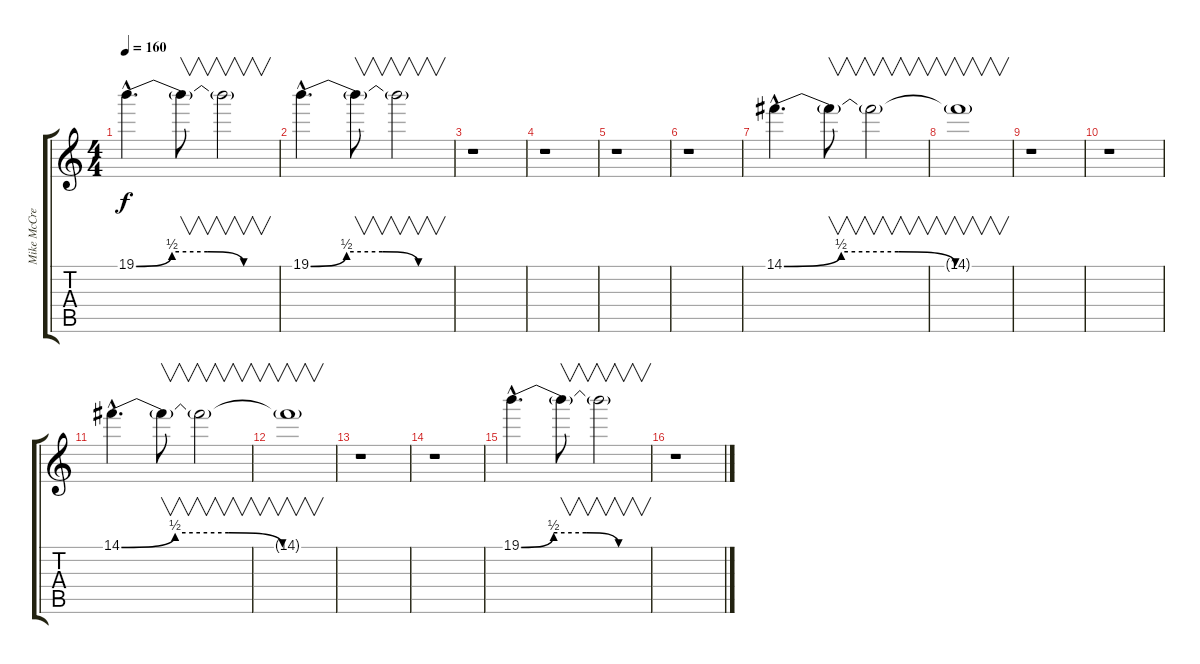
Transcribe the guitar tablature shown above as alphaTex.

\track ("Mike McCready" "Mike McCre") {instrument overdrivenguitar}
\staff {score tabs}
\tuning (E4 B3 G3 D3 A2 E2) {hide}
\ts (4 4)
\tempo 160
\clef g2
\ks c
19.1{be (custom 0 0 15 2 30 2 45 0 60 0) hac}.4{d dy f} 19.1{t}.8{v} 19.1{t}.2{v} |
19.1{be (custom 0 0 15 2 30 2 45 0 60 0) hac}.4{d} 19.1{t}.8{v} 19.1{t}.2{v} |
r.1 |
r.1 |
r.1 |
r.1 |
14.1{be (custom 0 0 15 2 30 2 45 0 60 0) hac}.4{d} 14.1{t}.8{v} 14.1{t}.2{v} |
14.1{t}.1{v} |
r.1 |
r.1 |
14.1{be (custom 0 0 15 2 30 2 45 0 60 0) hac}.4{d} 14.1{t}.8{v} 14.1{t}.2{v} |
14.1{t}.1{v} |
r.1 |
r.1 |
19.1{be (custom 0 0 15 2 30 2 45 0 60 0) hac}.4{d} 19.1{t}.8{v} 19.1{t}.2{v} |
r.1
